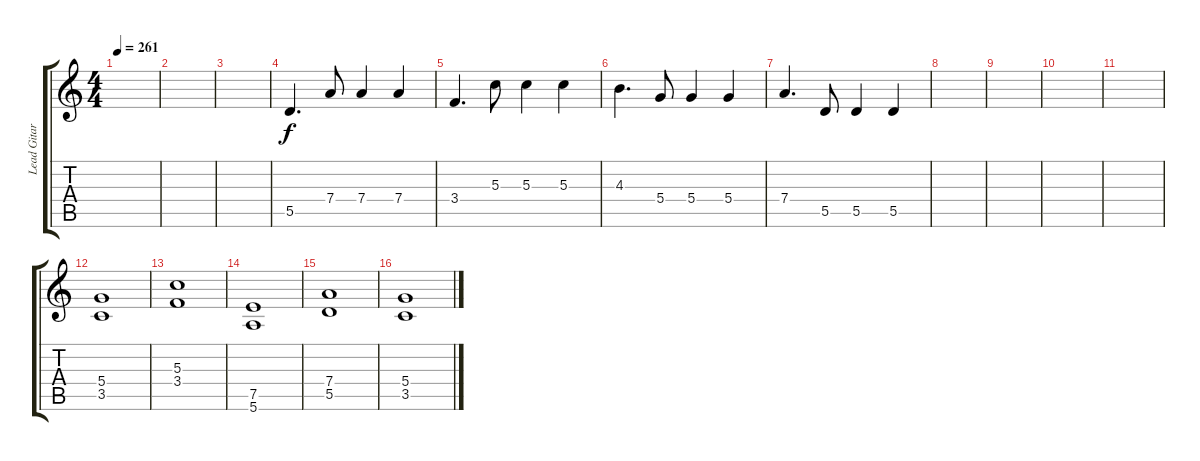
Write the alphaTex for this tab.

\track ("Lead Gitarre" "Lead Gitar") {instrument distortionguitar}
\staff {score tabs}
\tuning (E4 B3 G3 D3 A2 E2) {hide}
\ts (4 4)
\tempo 261
\clef g2
\ks c
|
|
|
5.5.4{d volume 5} 7.4.8 7.4.4 7.4.4 |
3.4.4{d} 5.3.8 5.3.4 5.3.4 |
4.3.4{d} 5.4.8 5.4.4 5.4.4 |
7.4.4{d} 5.5.8 5.5.4 5.5.4 |
|
|
|
|
(5.4 3.5).1{volume 14} |
(5.3 3.4).1 |
(7.5 5.6).1 |
(7.4 5.5).1 |
(5.4 3.5).1
